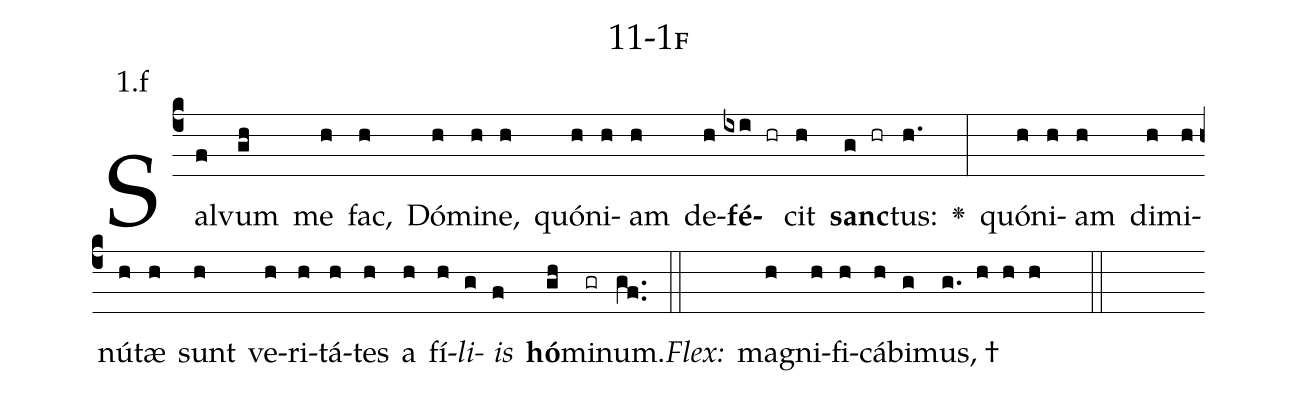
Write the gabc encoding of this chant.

name: 11-1f;
annotation: 1.f;
%%
(c4)Sal(f)vum(gh) me(h) fac,(h) Dó(h)mi(h)ne,(h) quón(h)i(h)am(h) de(h)<b>fé</b>(ixi hr)cit(h) <b>sanc</b>(g hr)tus:(h.) <v>\greheightstar</v>(:) quón(h)i(h)am(h) di(h)mi(h)nú(h)tæ(h) sunt(h) ve(h)ri(h)tá(h)tes(h) a(h) fí(h)<i>li</i>(g)<i>is</i>(f) <b>hó</b>(gh)mi(gr)num.(gf..) (::)
<i>Flex:</i>()  ma(h)gni(h)fi(h)cá(h)bi(g)mus, †(g. h h h  ::)

%E(h) u(h) o(g) u(f) a(gh) e.(gf..) (::)
